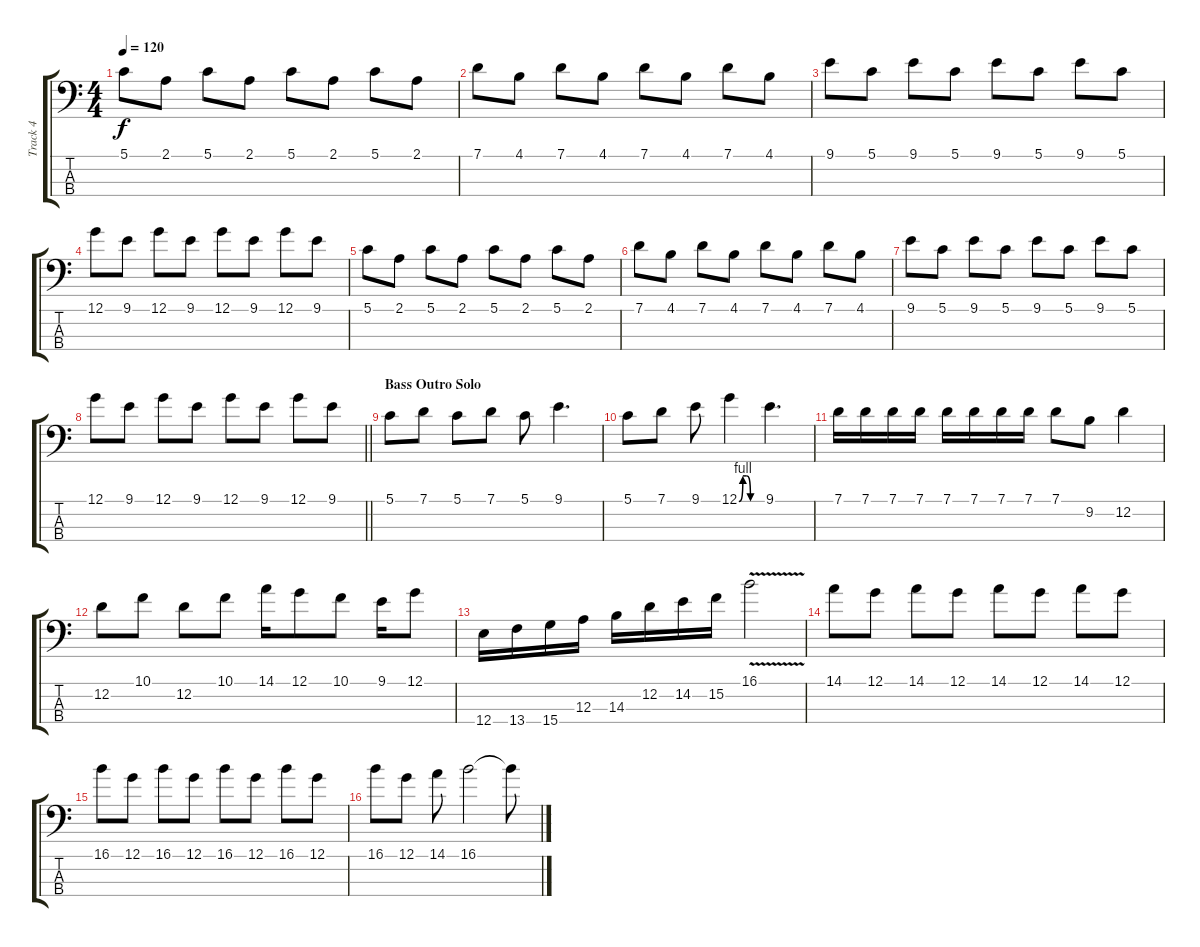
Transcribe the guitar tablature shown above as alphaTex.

\track ("Track 4" "Track 4") {instrument electricbasspick}
\staff {score tabs}
\tuning (G2 D2 A1 E1) {hide}
\ts (4 4)
\tempo 120
\clef f4
\ks c
5.1.8{dy f} 2.1.8 5.1.8 2.1.8 5.1.8 2.1.8 5.1.8 2.1.8 |
7.1.8 4.1.8 7.1.8 4.1.8 7.1.8 4.1.8 7.1.8 4.1.8 |
9.1.8 5.1.8 9.1.8 5.1.8 9.1.8 5.1.8 9.1.8 5.1.8 |
12.1.8 9.1.8 12.1.8 9.1.8 12.1.8 9.1.8 12.1.8 9.1.8 |
5.1.8 2.1.8 5.1.8 2.1.8 5.1.8 2.1.8 5.1.8 2.1.8 |
7.1.8 4.1.8 7.1.8 4.1.8 7.1.8 4.1.8 7.1.8 4.1.8 |
9.1.8 5.1.8 9.1.8 5.1.8 9.1.8 5.1.8 9.1.8 5.1.8 |
\barLineRight lightlight
12.1.8 9.1.8 12.1.8 9.1.8 12.1.8 9.1.8 12.1.8 9.1.8 |
\section ("" "Bass Outro Solo")
5.1.8 7.1.8 5.1.8 7.1.8 5.1.8 9.1.4{d} |
5.1.8 7.1.8 9.1.8 12.1{be (custom 0 0 10 4 20 4 30 0 60 0)}.4 9.1.4{d} |
7.1.16 7.1.16 7.1.16 7.1.16 7.1.16 7.1.16 7.1.16 7.1.16 7.1.8 9.2.8 12.2.4 |
12.2.8 10.1.8 12.2.8 10.1.8 14.1.16 12.1.8 10.1.8 9.1.16 12.1.8 |
12.4.16 13.4.16 15.4.16 12.3.16 14.3.16 12.2.16 14.2.16 15.2.16 16.1{v}.2 |
14.1.8 12.1.8 14.1.8 12.1.8 14.1.8 12.1.8 14.1.8 12.1.8 |
16.1.8 12.1.8 16.1.8 12.1.8 16.1.8 12.1.8 16.1.8 12.1.8 |
16.1.8 12.1.8 14.1.8 16.1.2 16.1{t}.8
